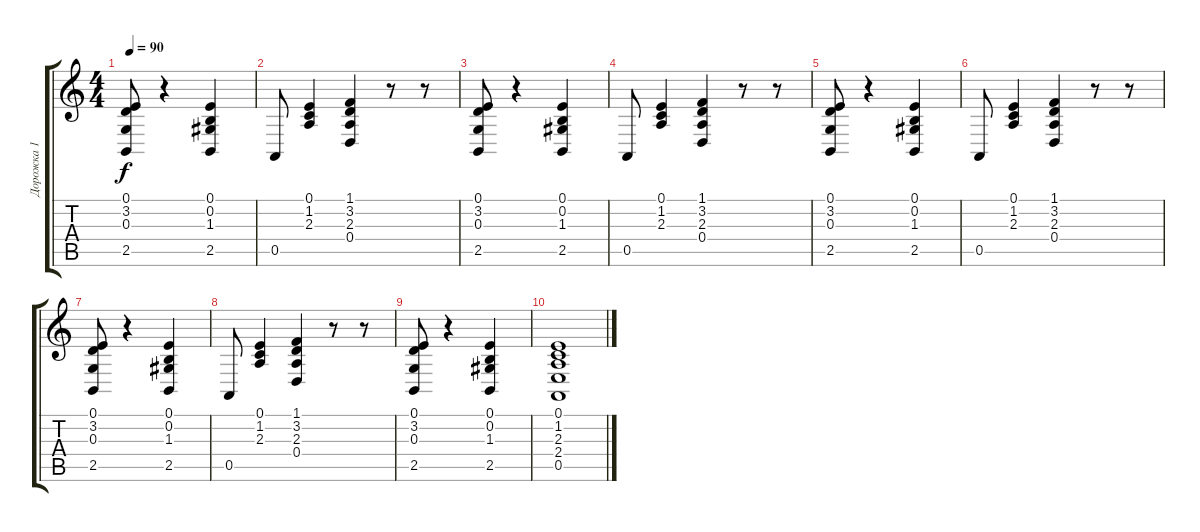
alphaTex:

\track ("Дорожка 1" "Дорожка 1") {instrument acousticgrandpiano}
\staff {score tabs}
\tuning (E4 B3 G3 D3 A2 E2) {hide}
\ts (4 4)
\tempo 90
\clef g2
\ks c
(0.1 3.2 0.3 2.5).8{dy f} r.4 (0.1 0.2 1.3 2.5).4 |
0.5.8 (0.1 1.2 2.3).4 (1.1 3.2 2.3 0.4).4 r.8 r.8 |
(0.1 3.2 0.3 2.5).8 r.4 (0.1 0.2 1.3 2.5).4 |
0.5.8 (0.1 1.2 2.3).4 (1.1 3.2 2.3 0.4).4 r.8 r.8 |
(0.1 3.2 0.3 2.5).8 r.4 (0.1 0.2 1.3 2.5).4 |
0.5.8 (0.1 1.2 2.3).4 (1.1 3.2 2.3 0.4).4 r.8 r.8 |
(0.1 3.2 0.3 2.5).8 r.4 (0.1 0.2 1.3 2.5).4 |
0.5.8 (0.1 1.2 2.3).4 (1.1 3.2 2.3 0.4).4 r.8 r.8 |
(0.1 3.2 0.3 2.5).8 r.4 (0.1 0.2 1.3 2.5).4 |
(0.1 1.2 2.3 2.4 0.5).1
